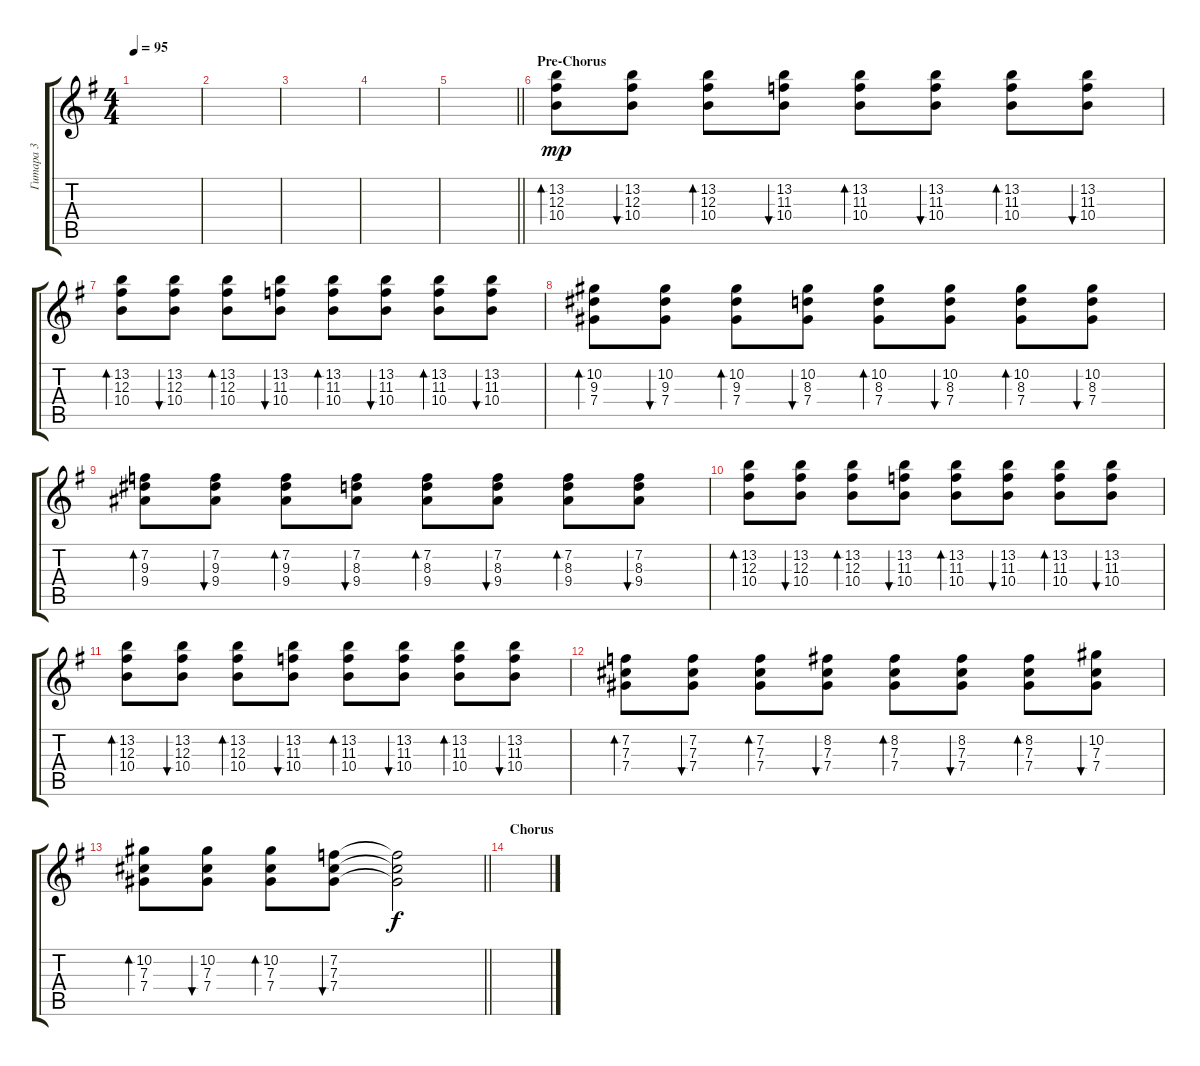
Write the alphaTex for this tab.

\track ("Гитара 3" "Гитара 3") {instrument distortionguitar}
\staff {score tabs}
\tuning (Eb4 Bb3 Gb3 Db3 Ab2 Eb2) {hide}
\ts (4 4)
\tempo 95
\clef g2
\ks eminor
|
|
|
|
\barLineRight lightlight
|
\section ("" "Pre-Chorus")
(13.2 12.3 10.4).8{bd 30 dy mp} (13.2 12.3 10.4).8{bu 30} (13.2 12.3 10.4).8{bd 30} (13.2 11.3 10.4).8{bu 30} (13.2 11.3 10.4).8{bd 30} (13.2 11.3 10.4).8{bu 30} (13.2 11.3 10.4).8{bd 30} (13.2 11.3 10.4).8{bu 30} |
(13.2 12.3 10.4).8{bd 30} (13.2 12.3 10.4).8{bu 30} (13.2 12.3 10.4).8{bd 30} (13.2 11.3 10.4).8{bu 30} (13.2 11.3 10.4).8{bd 30} (13.2 11.3 10.4).8{bu 30} (13.2 11.3 10.4).8{bd 30} (13.2 11.3 10.4).8{bu 30} |
(10.2 9.3 7.4).8{bd 30} (10.2 9.3 7.4).8{bu 30} (10.2 9.3 7.4).8{bd 30} (10.2 8.3 7.4).8{bu 30} (10.2 8.3 7.4).8{bd 30} (10.2 8.3 7.4).8{bu 30} (10.2 8.3 7.4).8{bd 30} (10.2 8.3 7.4).8{bu 30} |
(7.2 9.3 9.4).8{bd 30} (7.2 9.3 9.4).8{bu 30} (7.2 9.3 9.4).8{bd 30} (7.2 8.3 9.4).8{bu 30} (7.2 8.3 9.4).8{bd 30} (7.2 8.3 9.4).8{bu 30} (7.2 8.3 9.4).8{bd 30} (7.2 8.3 9.4).8{bu 30} |
(13.2 12.3 10.4).8{bd 30} (13.2 12.3 10.4).8{bu 30} (13.2 12.3 10.4).8{bd 30} (13.2 11.3 10.4).8{bu 30} (13.2 11.3 10.4).8{bd 30} (13.2 11.3 10.4).8{bu 30} (13.2 11.3 10.4).8{bd 30} (13.2 11.3 10.4).8{bu 30} |
(13.2 12.3 10.4).8{bd 30} (13.2 12.3 10.4).8{bu 30} (13.2 12.3 10.4).8{bd 30} (13.2 11.3 10.4).8{bu 30} (13.2 11.3 10.4).8{bd 30} (13.2 11.3 10.4).8{bu 30} (13.2 11.3 10.4).8{bd 30} (13.2 11.3 10.4).8{bu 30} |
(7.2 7.3 7.4).8{bd 30} (7.2 7.3 7.4).8{bu 30} (7.2 7.3 7.4).8{bd 30} (8.2 7.3 7.4).8{bu 30} (8.2 7.3 7.4).8{bd 30} (8.2 7.3 7.4).8{bu 30} (8.2 7.3 7.4).8{bd 30} (10.2 7.3 7.4).8{bu 30} |
\barLineRight lightlight
(10.2 7.3 7.4).8{bd 30} (10.2 7.3 7.4).8{bu 30} (10.2 7.3 7.4).8{bd 30} (7.2 7.3 7.4).8{bu 30} (7.2{t} 7.3{t} 7.4{t}).2{dy f} |
\section ("" "Chorus")
